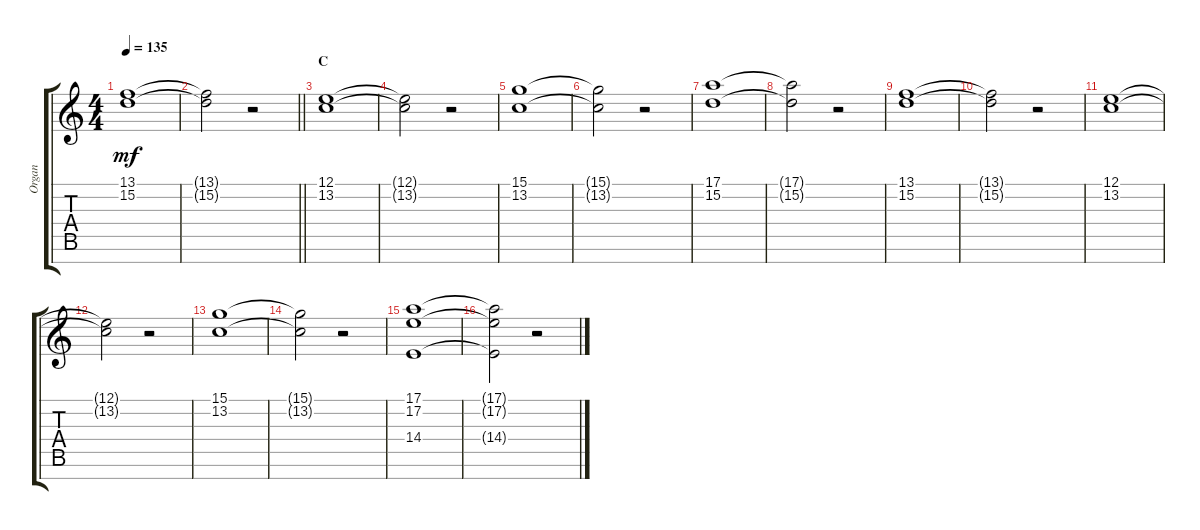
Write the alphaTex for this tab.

\track ("Organ" "Organ") {instrument churchorgan}
\staff {score tabs}
\tuning (E4 B3 G3 D3 A2 E2 B1) {hide}
\ts (4 4)
\tempo 135
\clef g2
\ks c
(13.1 15.2).1{dy mf volume 6} |
\barLineRight lightlight
(13.1{t} 15.2{t}).2{volume 0} r.2 |
\section ("" "C")
(12.1 13.2).1{volume 6} |
(12.1{t} 13.2{t}).2{volume 0} r.2 |
(15.1 13.2).1{volume 6} |
(15.1{t} 13.2{t}).2{volume 0} r.2 |
(17.1 15.2).1{volume 6} |
(17.1{t} 15.2{t}).2{volume 0} r.2 |
(13.1 15.2).1{volume 6} |
(13.1{t} 15.2{t}).2{volume 0} r.2 |
(12.1 13.2).1{volume 6} |
(12.1{t} 13.2{t}).2{volume 0} r.2 |
(15.1 13.2).1{volume 6} |
(15.1{t} 13.2{t}).2{volume 0} r.2 |
(17.1 17.2 14.4).1{volume 6} |
(17.1{t} 17.2{t} 14.4{t}).2{volume 0} r.2
